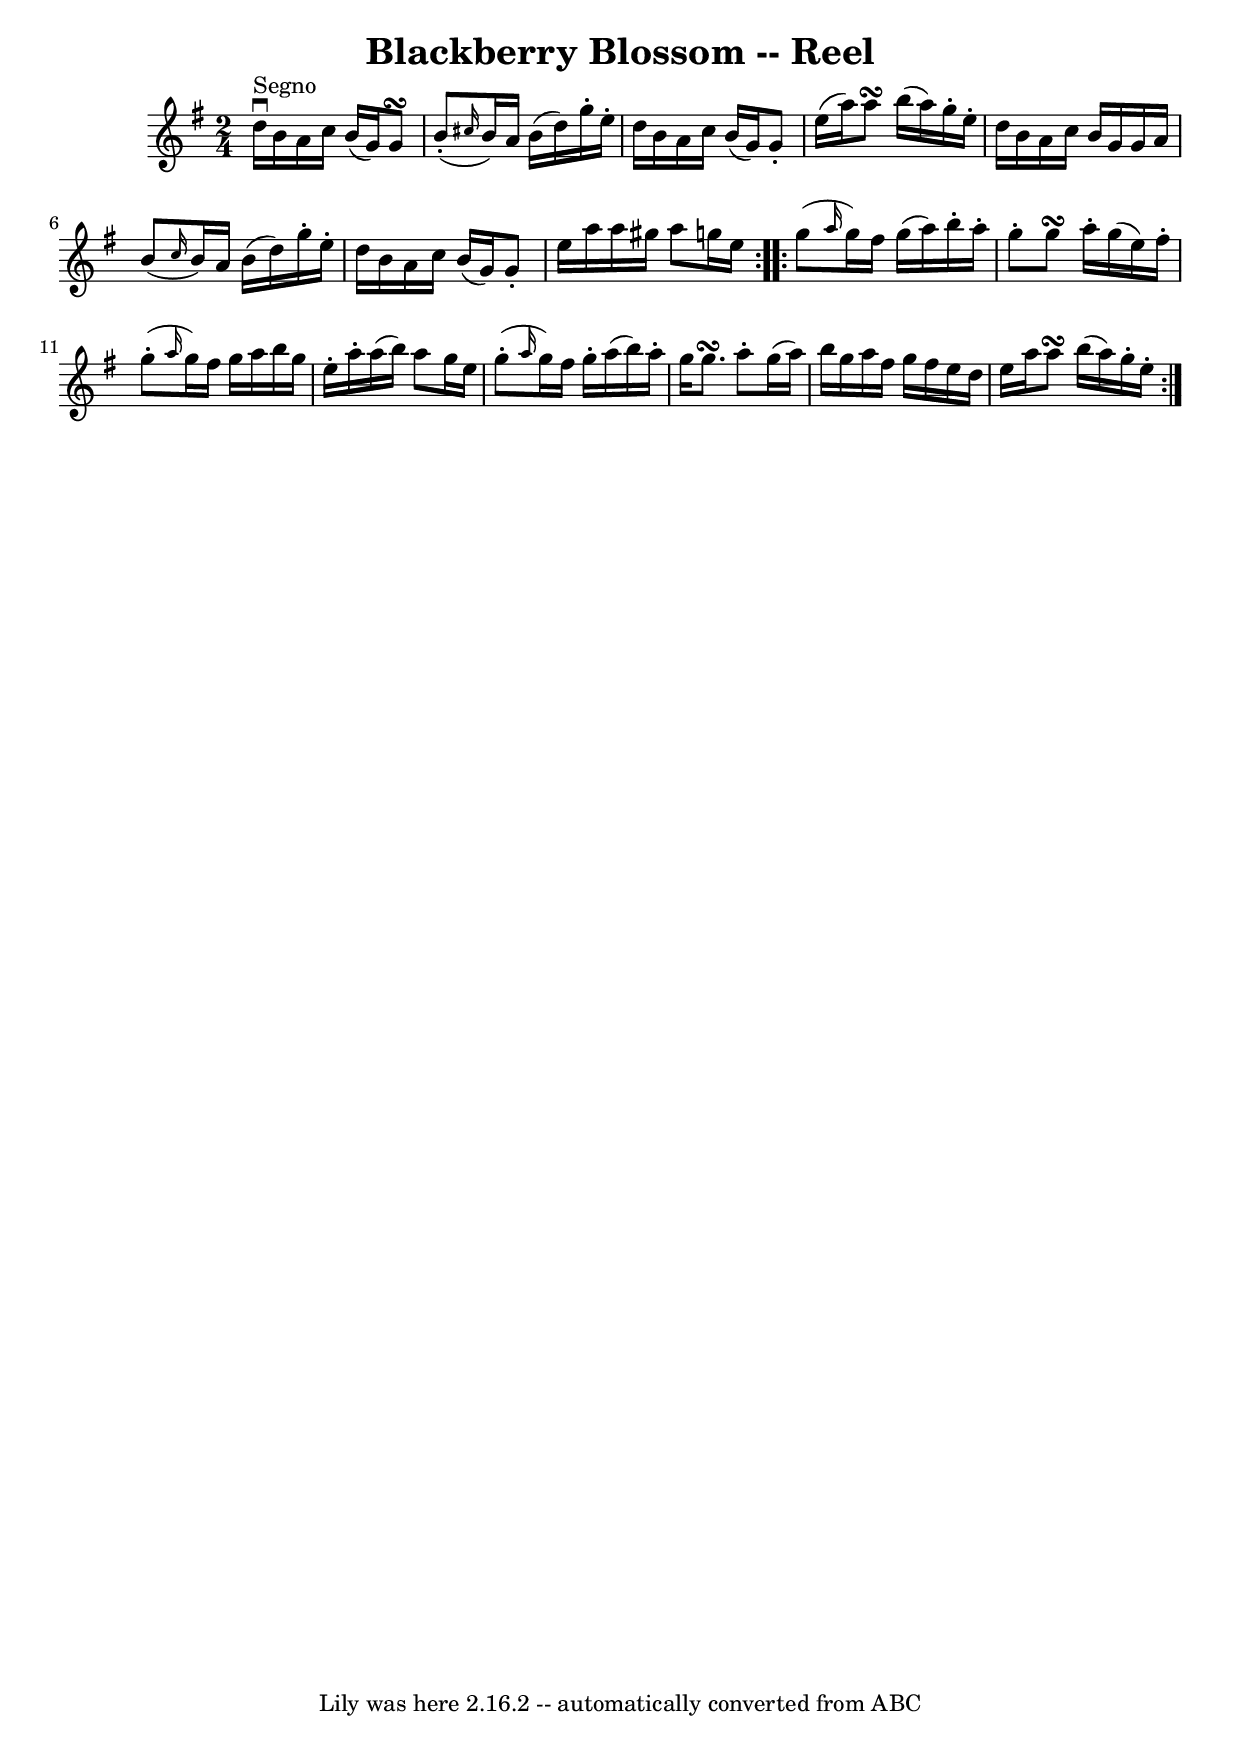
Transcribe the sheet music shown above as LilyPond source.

\version "2.7.40"
\include "Mammoth.ily"
\header {
	%% book = "Ryan's Mammoth Collection"
	crossRefNumber = "1"
	footnotes = ""
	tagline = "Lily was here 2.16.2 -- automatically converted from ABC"
	title = "Blackberry Blossom -- Reel"
}
voicedefault =  {
\set Score.defaultBarType = "empty"

\repeat volta 2 {
\time 2/4 \key g \major d''16^"Segno"^\downbow b'16 a'16 c''16    
b'16 (g'16) g'8\turn  |
 b'8 (-. \grace { cis''16  }   
b'16) a'16 b'16 (d''16) g''16 -. e''16 -. |
 d''16    
b'16 a'16 c''16 b'16 (g'16) g'8 -. |
 e''16 (a''16  
-) a''8\turn b''16 (a''16) g''16 -. e''16 -. |
 d''16  
 b'16 a'16 c''16 b'16 g'16 g'16 a'16  |
 b'8 (
\grace { c''16  } b'16) a'16 b'16 (d''16) g''16 -. e''16 
-. |
 d''16 b'16 a'16 c''16 b'16 (g'16) g'8 -. 
|
 e''16 a''16 a''16 gis''16 a''8 g''!16 e''16  }     
\repeat volta 2 { g''8 (\grace { a''16  } g''16) fis''16 g''16 
(a''16) b''16 -. a''16 -. |
 g''8 -. g''8\turn a''16 -.  
 g''16 (e''16) fis''16 -. |
 g''8 (-. \grace { a''16  }   
g''16) fis''16 g''16 a''16 b''16 g''16  |
 e''16 -.   
a''16 -. a''16 (b''16) a''8 g''16 e''16  |
 g''8 
(-. \grace { a''16  } g''16) fis''16 g''16 -. a''16 (b''16  
-) a''16 -. |
 g''16 g''8.\turn a''8 -. g''16 (a''16) 
|
 b''16 g''16 a''16 fis''16 g''16 fis''16 e''16    
d''16  |
 e''16 a''16 a''8\turn b''16 (a''16) g''16 -. 
 e''16 -.   }   
}

\score{
    <<

	\context Staff="default"
	{
	    \voicedefault 
	}

    >>
	\layout {
	}
	\midi {}
}
